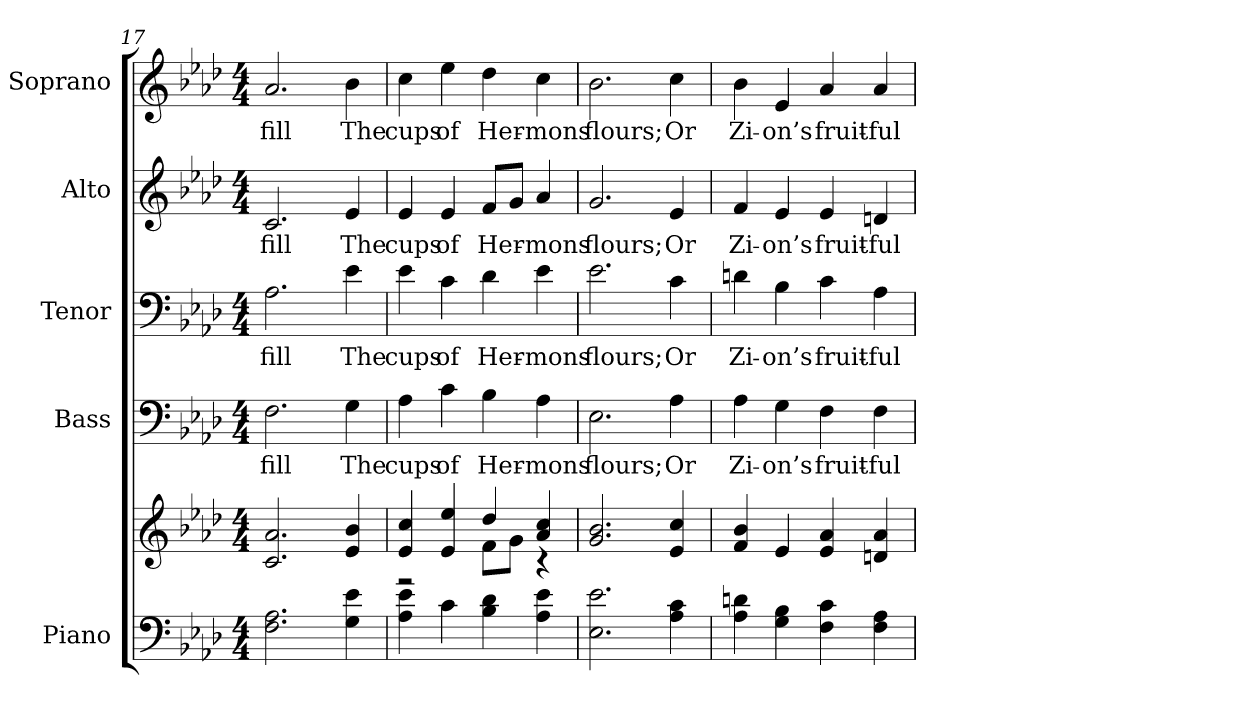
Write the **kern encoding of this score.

**kern	**kern	**kern	**text	**kern	**text	**kern	**text	**kern	**text
*part5	*part5	*part4	*part4	*part3	*part3	*part2	*part2	*part1	*part1
*staff6	*staff5	*staff4	*staff4	*staff3	*staff3	*staff2	*staff2	*staff1	*staff1
*I"Piano	*	*I"Bass	*	*I"Tenor	*	*I"Alto	*	*I"Soprano	*
*I'Pno.	*	*I'B.	*	*I'T.	*	*I'A.	*	*I'S.	*
!!LO:PB:g=z
*clefF4	*clefG2	*clefF4	*	*clefF4	*	*clefG2	*	*clefG2	*
*k[b-e-a-d-]	*k[b-e-a-d-]	*k[b-e-a-d-]	*	*k[b-e-a-d-]	*	*k[b-e-a-d-]	*	*k[b-e-a-d-]	*
*A-:	*A-:	*A-:	*	*A-:	*	*A-:	*	*A-:	*
*M4/4	*M4/4	*M4/4	*	*M4/4	*	*M4/4	*	*M4/4	*
=17	=17	=17	=17	=17	=17	=17	=17	=17	=17
!	!	!	!LO:LY:b:color=#000000	!	!	!	!	!	!
!	!	!	!	!	!LO:LY:b:color=#000000	!	!	!	!
!	!	!	!	!	!	!	!LO:LY:b:color=#000000	!	!
!	!	!	!	!	!	!	!	!	!LO:LY:b:color=#000000
2.Fi\ 2.A-i	2.ci/ 2.a-i	2.Fi\	fill	2.A-i\	fill	2.ci/	fill	2.a-i/	fill
!	!	!	!LO:LY:b:color=#000000	!	!	!	!	!	!
!	!	!	!	!	!LO:LY:b:color=#000000	!	!	!	!
!	!	!	!	!	!	!	!LO:LY:b:color=#000000	!	!
!	!	!	!	!	!	!	!	!	!LO:LY:b:color=#000000
4Gi\ 4e-i	4e-i/ 4b-i	4Gi\	The	4e-i\	The	4e-i/	The	4b-i\	The
=18	=18	=18	=18	=18	=18	=18	=18	=18	=18
*	*^	*	*	*	*	*	*	*	*
!	!	!	!	!LO:LY:b:color=#000000	!	!	!	!	!	!
!	!	!	!	!	!	!LO:LY:b:color=#000000	!	!	!	!
!	!	!	!	!	!	!	!	!LO:LY:b:color=#000000	!	!
!	!	!	!	!	!	!	!	!	!	!LO:LY:b:color=#000000
4A-i\ 4e-i	4e-i/ 4cci	2r	4A-i\	cups	4e-i\	cups	4e-i/	cups	4cci\	cups
!	!	!	!	!LO:LY:b:color=#000000	!	!	!	!	!	!
!	!	!	!	!	!	!LO:LY:b:color=#000000	!	!	!	!
!	!	!	!	!	!	!	!	!LO:LY:b:color=#000000	!	!
!	!	!	!	!	!	!	!	!	!	!LO:LY:b:color=#000000
4ci\	4e-i/ 4ee-i	.	4ci\	of	4ci\	of	4e-i/	of	4ee-i\	of
!	!	!	!	!LO:LY:b:color=#000000	!	!	!	!	!	!
!	!	!	!	!	!	!LO:LY:b:color=#000000	!	!	!	!
!	!	!	!	!	!	!	!	!LO:LY:b:color=#000000	!	!
!	!	!	!	!	!	!	!	!	!	!LO:LY:b:color=#000000
4B-i\ 4d-i	4dd-i/	8fi\L	4B-i\	Her-	4d-i\	Her-	8fi/L	Her-	4dd-i\	Her-
.	.	8gi\J	.	.	.	.	8gi/J	.	.	.
!	!	!	!	!LO:LY:b:color=#000000	!	!	!	!	!	!
!	!	!	!	!	!	!LO:LY:b:color=#000000	!	!	!	!
!	!	!	!	!	!	!	!	!LO:LY:b:color=#000000	!	!
!	!	!	!	!	!	!	!	!	!	!LO:LY:b:color=#000000
4A-i\ 4e-i	4a-i/ 4cci	4r	4A-i\	-mons	4e-i\	-mons	4a-i/	-mons	4cci\	-mons
*	*v	*v	*	*	*	*	*	*	*	*
!!LO:PB:g=z
=19	=19	=19	=19	=19	=19	=19	=19	=19	=19
*	*^	*	*	*	*	*	*	*	*
!	!	!	!	!LO:LY:b:color=#000000	!	!	!	!	!	!
*	*v	*v	*	*	*	*	*	*	*	*
*	*^	*	*	*	*	*	*	*	*
!	!	!	!	!	!	!LO:LY:b:color=#000000	!	!	!	!
*	*v	*v	*	*	*	*	*	*	*	*
*	*^	*	*	*	*	*	*	*	*
!	!	!	!	!	!	!	!	!LO:LY:b:color=#000000	!	!
*	*v	*v	*	*	*	*	*	*	*	*
*	*^	*	*	*	*	*	*	*	*
!	!	!	!	!	!	!	!	!	!	!LO:LY:b:color=#000000
*	*v	*v	*	*	*	*	*	*	*	*
2.E-i\ 2.e-i	2.gi/ 2.b-i	2.E-i\	flours;	2.e-i\	flours;	2.gi/	flours;	2.b-i\	flours;
!	!	!	!LO:LY:b:color=#000000	!	!	!	!	!	!
!	!	!	!	!	!LO:LY:b:color=#000000	!	!	!	!
!	!	!	!	!	!	!	!LO:LY:b:color=#000000	!	!
!	!	!	!	!	!	!	!	!	!LO:LY:b:color=#000000
4A-i\ 4ci	4e-i/ 4cci	4A-i\	Or	4ci\	Or	4e-i/	Or	4cci\	Or
=20	=20	=20	=20	=20	=20	=20	=20	=20	=20
!	!	!	!LO:LY:b:color=#000000	!	!	!	!	!	!
!	!	!	!	!	!LO:LY:b:color=#000000	!	!	!	!
!	!	!	!	!	!	!	!LO:LY:b:color=#000000	!	!
!	!	!	!	!	!	!	!	!	!LO:LY:b:color=#000000
4A-i\ 4dni	4fi/ 4b-i	4A-i\	Zi-	4dni\	Zi-	4fi/	Zi-	4b-i\	Zi-
!	!	!	!LO:LY:b:color=#000000	!	!	!	!	!	!
!	!	!	!	!	!LO:LY:b:color=#000000	!	!	!	!
!	!	!	!	!	!	!	!LO:LY:b:color=#000000	!	!
!	!	!	!	!	!	!	!	!	!LO:LY:b:color=#000000
4Gi\ 4B-i	4e-i/	4Gi\	-on’s	4B-i\	-on’s	4e-i/	-on’s	4e-i/	-on’s
!	!	!	!LO:LY:b:color=#000000	!	!	!	!	!	!
!	!	!	!	!	!LO:LY:b:color=#000000	!	!	!	!
!	!	!	!	!	!	!	!LO:LY:b:color=#000000	!	!
!	!	!	!	!	!	!	!	!	!LO:LY:b:color=#000000
4Fi\ 4ci	4e-i/ 4a-i	4Fi\	fruit-	4ci\	fruit-	4e-i/	fruit-	4a-i/	fruit-
!	!	!	!LO:LY:b:color=#000000	!	!	!	!	!	!
!	!	!	!	!	!LO:LY:b:color=#000000	!	!	!	!
!	!	!	!	!	!	!	!LO:LY:b:color=#000000	!	!
!	!	!	!	!	!	!	!	!	!LO:LY:b:color=#000000
4Fi\ 4A-i	4dni/ 4a-i	4Fi\	-ful	4A-i\	-ful	4dni/	-ful	4a-i/	-ful
=	=	=	=	=	=	=	=	=	=
*-	*-	*-	*-	*-	*-	*-	*-	*-	*-
